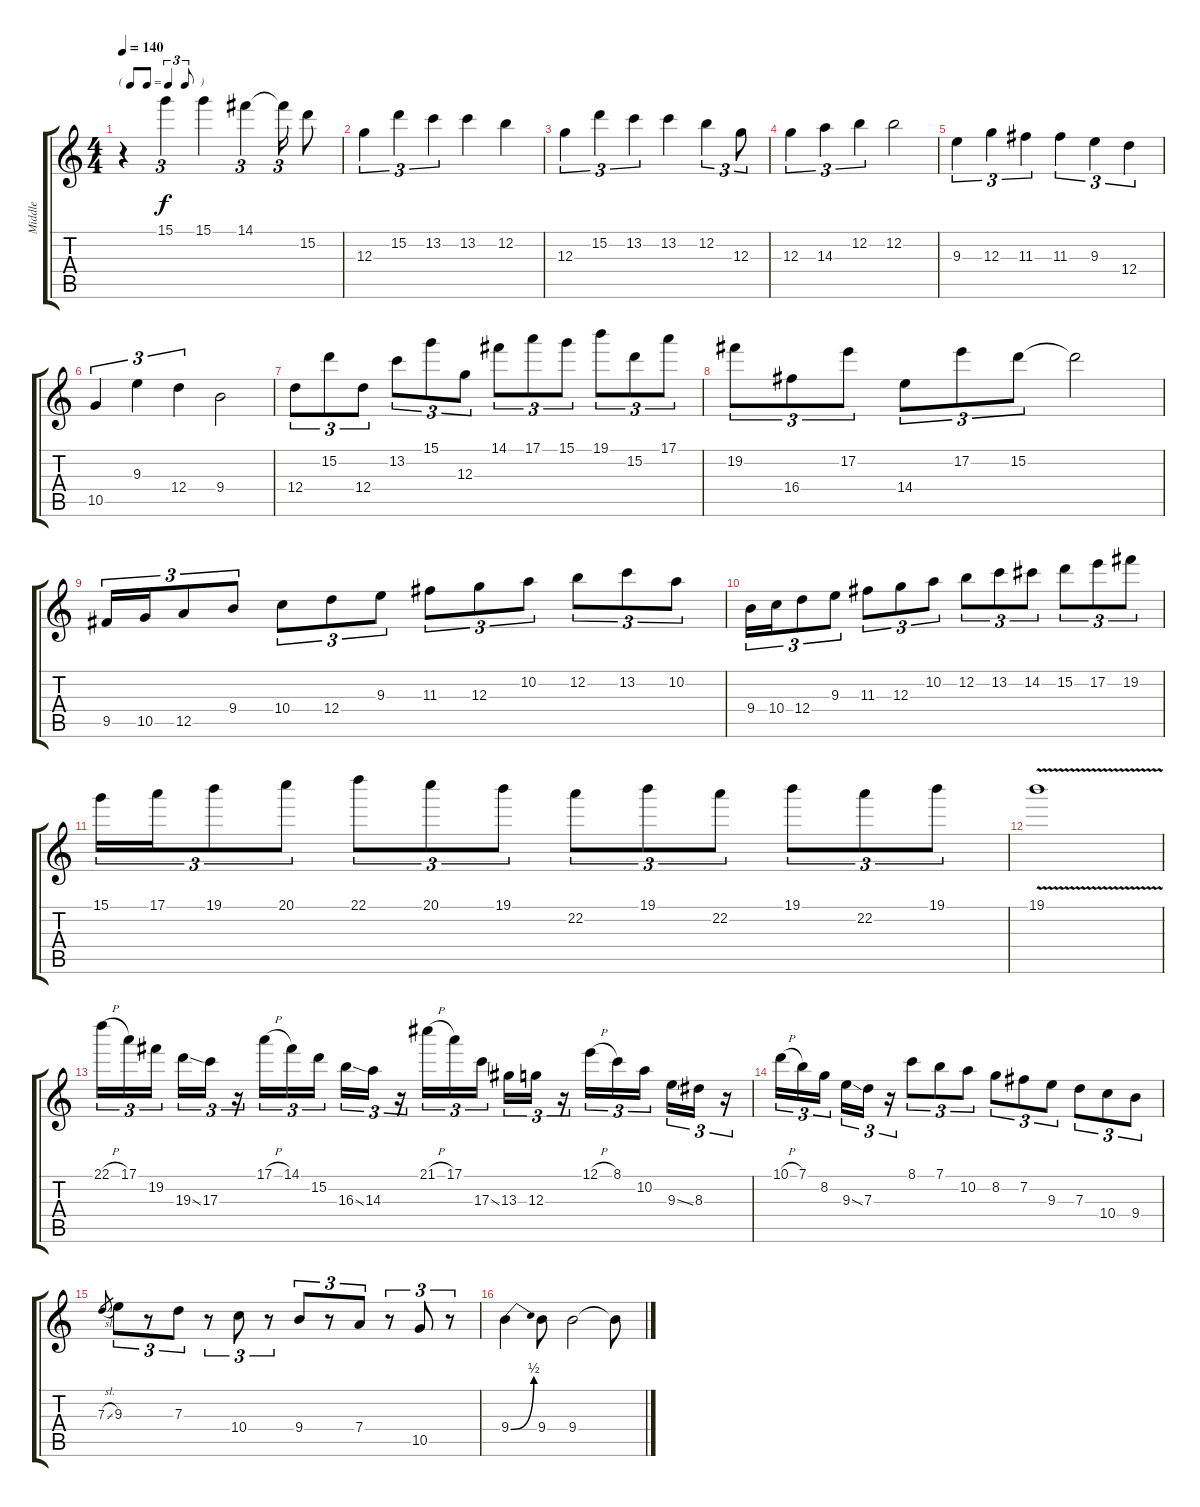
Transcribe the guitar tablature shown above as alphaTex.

\track ("Middle" "Middle") {instrument overdrivenguitar}
\staff {score tabs}
\tuning (E4 B3 G3 D3 A2 E2) {hide}
\ts (4 4)
\tf triplet8th
\tempo 140
\clef g2
\ks c
r.4{dy f} 15.1.4{tu (3 2)} 15.1.4 14.1.4{tu (3 2)} 14.1{t}.16{tu (3 2)} 15.2.8 |
12.3.4{tu (3 2)} 15.2.4{tu (3 2)} 13.2.4{tu (3 2)} 13.2.4 12.2.4 |
12.3.4{tu (3 2)} 15.2.4{tu (3 2)} 13.2.4{tu (3 2)} 13.2.4 12.2.4{tu (3 2)} 12.3.8{tu (3 2)} |
12.3.4{tu (3 2)} 14.3.4{tu (3 2)} 12.2.4{tu (3 2)} 12.2.2 |
9.3.4{tu (3 2)} 12.3.4{tu (3 2)} 11.3.4{tu (3 2)} 11.3.4{tu (3 2)} 9.3.4{tu (3 2)} 12.4.4{tu (3 2)} |
10.5.4{tu (3 2)} 9.3.4{tu (3 2)} 12.4.4{tu (3 2)} 9.4.2 |
12.4.8{tu (3 2)} 15.2.8{tu (3 2)} 12.4.8{tu (3 2)} 13.2.8{tu (3 2)} 15.1.8{tu (3 2)} 12.3.8{tu (3 2)} 14.1.8{tu (3 2)} 17.1.8{tu (3 2)} 15.1.8{tu (3 2)} 19.1.8{tu (3 2)} 15.2.8{tu (3 2)} 17.1.8{tu (3 2)} |
19.2.8{tu (3 2)} 16.4.8{tu (3 2)} 17.2.8{tu (3 2)} 14.4.8{tu (3 2)} 17.2.8{tu (3 2)} 15.2.8{tu (3 2)} 15.2{t}.2 |
9.5.16{tu (3 2)} 10.5.16{tu (3 2)} 12.5.8{tu (3 2)} 9.4.8{tu (3 2)} 10.4.8{tu (3 2)} 12.4.8{tu (3 2)} 9.3.8{tu (3 2)} 11.3.8{tu (3 2)} 12.3.8{tu (3 2)} 10.2.8{tu (3 2)} 12.2.8{tu (3 2)} 13.2.8{tu (3 2)} 10.2.8{tu (3 2)} |
9.4.16{tu (3 2)} 10.4.16{tu (3 2)} 12.4.8{tu (3 2)} 9.3.8{tu (3 2)} 11.3.8{tu (3 2)} 12.3.8{tu (3 2)} 10.2.8{tu (3 2)} 12.2.8{tu (3 2)} 13.2.8{tu (3 2)} 14.2.8{tu (3 2)} 15.2.8{tu (3 2)} 17.2.8{tu (3 2)} 19.2.8{tu (3 2)} |
15.1.16{tu (3 2)} 17.1.16{tu (3 2)} 19.1.8{tu (3 2)} 20.1.8{tu (3 2)} 22.1.8{tu (3 2)} 20.1.8{tu (3 2)} 19.1.8{tu (3 2)} 22.2.8{tu (3 2)} 19.1.8{tu (3 2)} 22.2.8{tu (3 2)} 19.1.8{tu (3 2)} 22.2.8{tu (3 2)} 19.1.8{tu (3 2)} |
19.1{v}.1 |
22.1{h}.16{tu (3 2)} 17.1.16{tu (3 2)} 19.2.16{tu (3 2) beam splitsecondary} 19.3{ss}.16{tu (3 2)} 17.3.16{tu (3 2)} r.16{tu (3 2)} 17.1{h}.16{tu (3 2)} 14.1.16{tu (3 2)} 15.2.16{tu (3 2) beam splitsecondary} 16.3{ss}.16{tu (3 2)} 14.3.16{tu (3 2)} r.16{tu (3 2)} 21.1{h}.16{tu (3 2)} 17.1.16{tu (3 2)} 17.3{ss}.16{tu (3 2) beam splitsecondary} 13.3.16{tu (3 2)} 12.3.16{tu (3 2)} r.16{tu (3 2)} 12.1{h}.16{tu (3 2)} 8.1.16{tu (3 2)} 10.2.16{tu (3 2) beam splitsecondary} 9.3{ss}.16{tu (3 2)} 8.3.16{tu (3 2)} r.16{tu (3 2)} |
10.1{h}.16{tu (3 2)} 7.1.16{tu (3 2)} 8.2.16{tu (3 2) beam splitsecondary} 9.3{ss}.16{tu (3 2)} 7.3.16{tu (3 2)} r.16{tu (3 2)} 8.1.8{tu (3 2)} 7.1.8{tu (3 2)} 10.2.8{tu (3 2)} 8.2.8{tu (3 2)} 7.2.8{tu (3 2)} 9.3.8{tu (3 2)} 7.3.8{tu (3 2)} 10.4.8{tu (3 2)} 9.4.8{tu (3 2)} |
7.3{sl}.8{gr} 9.3.8{tu (3 2)} r.8{tu (3 2)} 7.3.8{tu (3 2)} r.8{tu (3 2)} 10.4.8{tu (3 2)} r.8{tu (3 2)} 9.4.8{tu (3 2)} r.8{tu (3 2)} 7.4.8{tu (3 2)} r.8{tu (3 2)} 10.5.8{tu (3 2)} r.8{tu (3 2)} |
9.4{be (bend 0 0 60 2)}.4 9.4.8 9.4.2 9.4{t}.8
